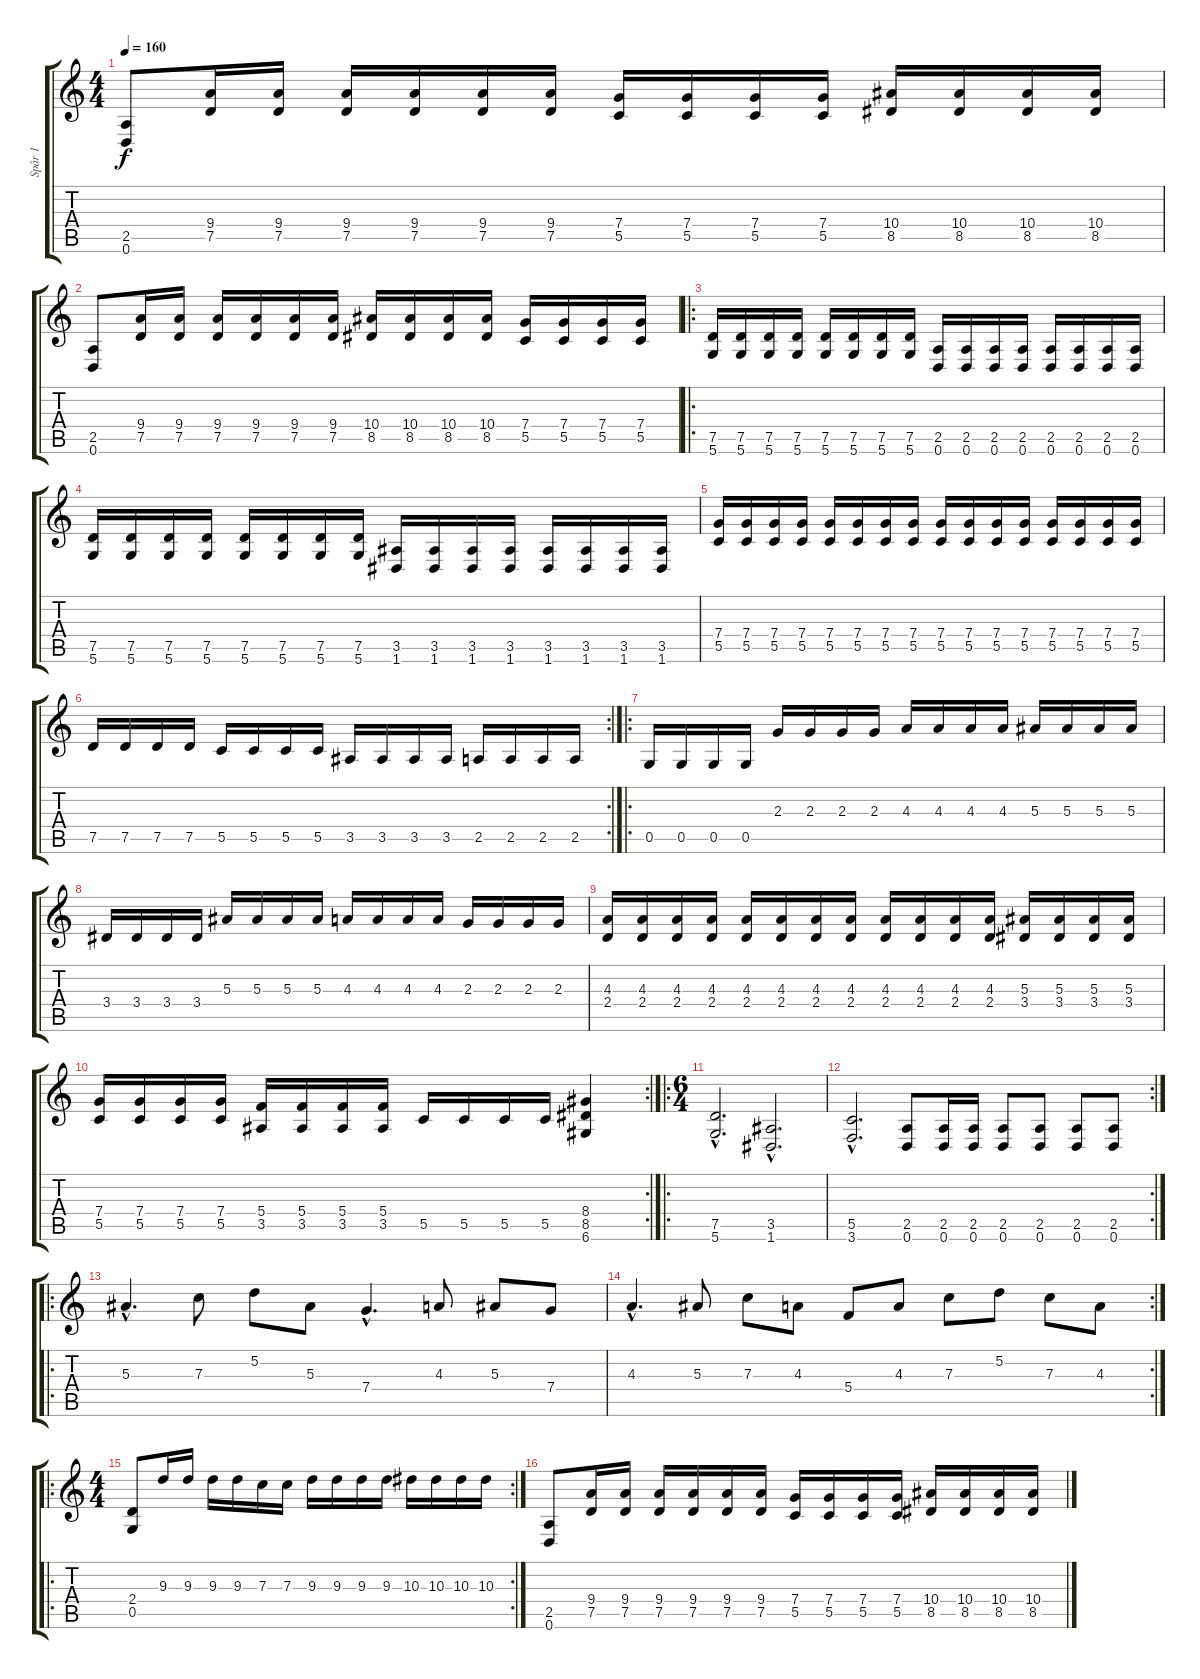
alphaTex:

\track ("Spår 1" "Spår 1") {instrument distortionguitar}
\staff {score tabs}
\tuning (D4 A3 F3 C3 G2 D2) {hide}
\ts (4 4)
\tempo 160
\clef g2
\ks c
(2.5 0.6).8{dy f} (9.4 7.5).16 (9.4 7.5).16 (9.4 7.5).16 (9.4 7.5).16 (9.4 7.5).16 (9.4 7.5).16 (7.4 5.5).16 (7.4 5.5).16 (7.4 5.5).16 (7.4 5.5).16 (10.4 8.5).16 (10.4 8.5).16 (10.4 8.5).16 (10.4 8.5).16 |
(2.5 0.6).8 (9.4 7.5).16 (9.4 7.5).16 (9.4 7.5).16 (9.4 7.5).16 (9.4 7.5).16 (9.4 7.5).16 (10.4 8.5).16 (10.4 8.5).16 (10.4 8.5).16 (10.4 8.5).16 (7.4 5.5).16 (7.4 5.5).16 (7.4 5.5).16 (7.4 5.5).16 |
\ro
(7.5 5.6).16 (7.5 5.6).16 (7.5 5.6).16 (7.5 5.6).16 (7.5 5.6).16 (7.5 5.6).16 (7.5 5.6).16 (7.5 5.6).16 (2.5 0.6).16 (2.5 0.6).16 (2.5 0.6).16 (2.5 0.6).16 (2.5 0.6).16 (2.5 0.6).16 (2.5 0.6).16 (2.5 0.6).16 |
(7.5 5.6).16 (7.5 5.6).16 (7.5 5.6).16 (7.5 5.6).16 (7.5 5.6).16 (7.5 5.6).16 (7.5 5.6).16 (7.5 5.6).16 (3.5 1.6).16 (3.5 1.6).16 (3.5 1.6).16 (3.5 1.6).16 (3.5 1.6).16 (3.5 1.6).16 (3.5 1.6).16 (3.5 1.6).16 |
(7.4 5.5).16 (7.4 5.5).16 (7.4 5.5).16 (7.4 5.5).16 (7.4 5.5).16 (7.4 5.5).16 (7.4 5.5).16 (7.4 5.5).16 (7.4 5.5).16 (7.4 5.5).16 (7.4 5.5).16 (7.4 5.5).16 (7.4 5.5).16 (7.4 5.5).16 (7.4 5.5).16 (7.4 5.5).16 |
\rc 2
7.5.16 7.5.16 7.5.16 7.5.16 5.5.16 5.5.16 5.5.16 5.5.16 3.5.16 3.5.16 3.5.16 3.5.16 2.5.16 2.5.16 2.5.16 2.5.16 |
\ro
0.5.16 0.5.16 0.5.16 0.5.16 2.3.16 2.3.16 2.3.16 2.3.16 4.3.16 4.3.16 4.3.16 4.3.16 5.3.16 5.3.16 5.3.16 5.3.16 |
3.4.16 3.4.16 3.4.16 3.4.16 5.3.16 5.3.16 5.3.16 5.3.16 4.3.16 4.3.16 4.3.16 4.3.16 2.3.16 2.3.16 2.3.16 2.3.16 |
(4.3 2.4).16 (4.3 2.4).16 (4.3 2.4).16 (4.3 2.4).16 (4.3 2.4).16 (4.3 2.4).16 (4.3 2.4).16 (4.3 2.4).16 (4.3 2.4).16 (4.3 2.4).16 (4.3 2.4).16 (4.3 2.4).16 (5.3 3.4).16 (5.3 3.4).16 (5.3 3.4).16 (5.3 3.4).16 |
\rc 2
(7.4 5.5).16 (7.4 5.5).16 (7.4 5.5).16 (7.4 5.5).16 (5.4 3.5).16 (5.4 3.5).16 (5.4 3.5).16 (5.4 3.5).16 5.5.16 5.5.16 5.5.16 5.5.16 (8.4 8.5 6.6).4 |
\ro
\ts (6 4)
(7.5{hac} 5.6{hac}).2{d} (3.5{hac} 1.6{hac}).2{d} |
\rc 2
(5.5{hac} 3.6{hac}).2{d} (2.5 0.6).8 (2.5 0.6).16 (2.5 0.6).16 (2.5 0.6).8 (2.5 0.6).8 (2.5 0.6).8 (2.5 0.6).8 |
\ro
5.3{hac}.4{d} 7.3.8 5.2.8 5.3.8 7.4{hac}.4{d} 4.3.8 5.3.8 7.4.8 |
\rc 2
4.3{hac}.4{d} 5.3.8 7.3.8 4.3.8 5.4.8 4.3.8 7.3.8 5.2.8 7.3.8 4.3.8 |
\ro
\rc 2
\ts (4 4)
(2.4 0.5).8 9.3.16 9.3.16 9.3.16 9.3.16 7.3.16 7.3.16 9.3.16 9.3.16 9.3.16 9.3.16 10.3.16 10.3.16 10.3.16 10.3.16 |
(2.5 0.6).8 (9.4 7.5).16 (9.4 7.5).16 (9.4 7.5).16 (9.4 7.5).16 (9.4 7.5).16 (9.4 7.5).16 (7.4 5.5).16 (7.4 5.5).16 (7.4 5.5).16 (7.4 5.5).16 (10.4 8.5).16 (10.4 8.5).16 (10.4 8.5).16 (10.4 8.5).16
